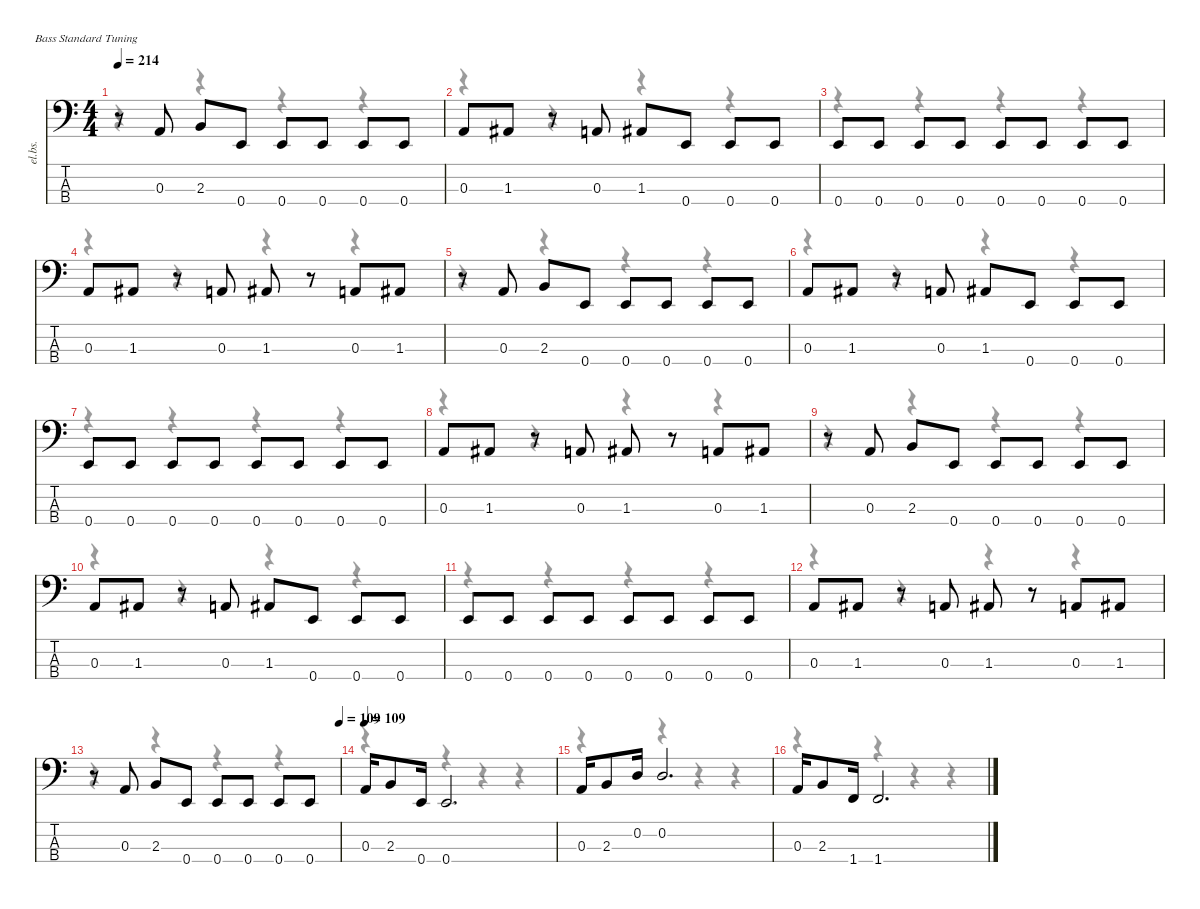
\defaultSystemsLayout 4
\hideDynamics
\bracketExtendMode nobrackets
\otherSystemsTrackNameOrientation horizontal
\track ("Cliff Burton" "el.bs.") {instrument electricbassfinger}
\staff {score tabs}
\tuning (G2 D2 A1 E1)
\voice
\ts (4 4)
\tempo 214
\clef f4
\ks c
r.8{dy f beam Up} 0.3.8{beam Up} 2.3.8{beam Up} 0.4.8{beam Up} 0.4.8{beam Up} 0.4.8{beam Up} 0.4.8{beam Up} 0.4.8{beam Up} |
0.3.8{beam Up} 1.3{acc #}.8{beam Up} r.8{beam Up} 0.3.8{beam Up} 1.3{acc #}.8{beam Up} 0.4.8{beam Up} 0.4.8{beam Up} 0.4.8{beam Up} |
0.4.8{beam Up} 0.4.8{beam Up} 0.4.8{beam Up} 0.4.8{beam Up} 0.4.8{beam Up} 0.4.8{beam Up} 0.4.8{beam Up} 0.4.8{beam Up} |
0.3.8{beam Up} 1.3{acc #}.8{beam Up} r.8{beam Up} 0.3.8{beam Up} 1.3{acc #}.8{beam Up} r.8{beam Up} 0.3.8{beam Up} 1.3{acc #}.8{beam Up} |
r.8{beam Up} 0.3.8{beam Up} 2.3.8{beam Up} 0.4.8{beam Up} 0.4.8{beam Up} 0.4.8{beam Up} 0.4.8{beam Up} 0.4.8{beam Up} |
0.3.8{beam Up} 1.3{acc #}.8{beam Up} r.8{beam Up} 0.3.8{beam Up} 1.3{acc #}.8{beam Up} 0.4.8{beam Up} 0.4.8{beam Up} 0.4.8{beam Up} |
0.4.8{beam Up} 0.4.8{beam Up} 0.4.8{beam Up} 0.4.8{beam Up} 0.4.8{beam Up} 0.4.8{beam Up} 0.4.8{beam Up} 0.4.8{beam Up} |
0.3.8{beam Up} 1.3{acc #}.8{beam Up} r.8{beam Up} 0.3.8{beam Up} 1.3{acc #}.8{beam Up} r.8{beam Up} 0.3.8{beam Up} 1.3{acc #}.8{beam Up} |
r.8{beam Up} 0.3.8{beam Up} 2.3.8{beam Up} 0.4.8{beam Up} 0.4.8{beam Up} 0.4.8{beam Up} 0.4.8{beam Up} 0.4.8{beam Up} |
0.3.8{beam Up} 1.3{acc #}.8{beam Up} r.8{beam Up} 0.3.8{beam Up} 1.3{acc #}.8{beam Up} 0.4.8{beam Up} 0.4.8{beam Up} 0.4.8{beam Up} |
0.4.8{beam Up} 0.4.8{beam Up} 0.4.8{beam Up} 0.4.8{beam Up} 0.4.8{beam Up} 0.4.8{beam Up} 0.4.8{beam Up} 0.4.8{beam Up} |
0.3.8{beam Up} 1.3{acc #}.8{beam Up} r.8{beam Up} 0.3.8{beam Up} 1.3{acc #}.8{beam Up} r.8{beam Up} 0.3.8{beam Up} 1.3{acc #}.8{beam Up} |
\tempo (109 1)
r.8{beam Up} 0.3.8{beam Up} 2.3.8{beam Up} 0.4.8{beam Up} 0.4.8{beam Up} 0.4.8{beam Up} 0.4.8{beam Up} 0.4.8{beam Up} |
\tempo 109
0.3.16{beam Up} 2.3.8{beam Up} 0.4.16{beam Up} 0.4.2{d beam Up} |
0.3.16{beam Up} 2.3.8{beam Up} 0.2.16{beam Up} 0.2.2{d beam Up} |
0.3.16{beam Up} 2.3.8{beam Up} 1.4.16{beam Up} 1.4.2{d beam Up}
\voice
\clef f4
\ottava regular
\simile none
\ks c
r.4{dy mf beam Down} r.4{beam Down} r.4{beam Down} r.4{beam Down} |
r.4{beam Down} r.4{beam Down} r.4{beam Down} r.4{beam Down} |
r.4{beam Down} r.4{beam Down} r.4{beam Down} r.4{beam Down} |
r.4{beam Down} r.4{beam Down} r.4{beam Down} r.4{beam Down} |
r.4{beam Down} r.4{beam Down} r.4{beam Down} r.4{beam Down} |
r.4{beam Down} r.4{beam Down} r.4{beam Down} r.4{beam Down} |
r.4{beam Down} r.4{beam Down} r.4{beam Down} r.4{beam Down} |
r.4{beam Down} r.4{beam Down} r.4{beam Down} r.4{beam Down} |
r.4{beam Down} r.4{beam Down} r.4{beam Down} r.4{beam Down} |
r.4{beam Down} r.4{beam Down} r.4{beam Down} r.4{beam Down} |
r.4{beam Down} r.4{beam Down} r.4{beam Down} r.4{beam Down} |
r.4{beam Down} r.4{beam Down} r.4{beam Down} r.4{beam Down} |
r.4{beam Down} r.4{beam Down} r.4{beam Down} r.4{beam Down} |
r.4{beam Down} r.4{beam Down} r.4{beam Down} r.4{beam Down} |
r.4{beam Down} r.4{beam Down} r.4{beam Down} r.4{beam Down} |
r.4{beam Down} r.4{beam Down} r.4{beam Down} r.4{beam Down}
